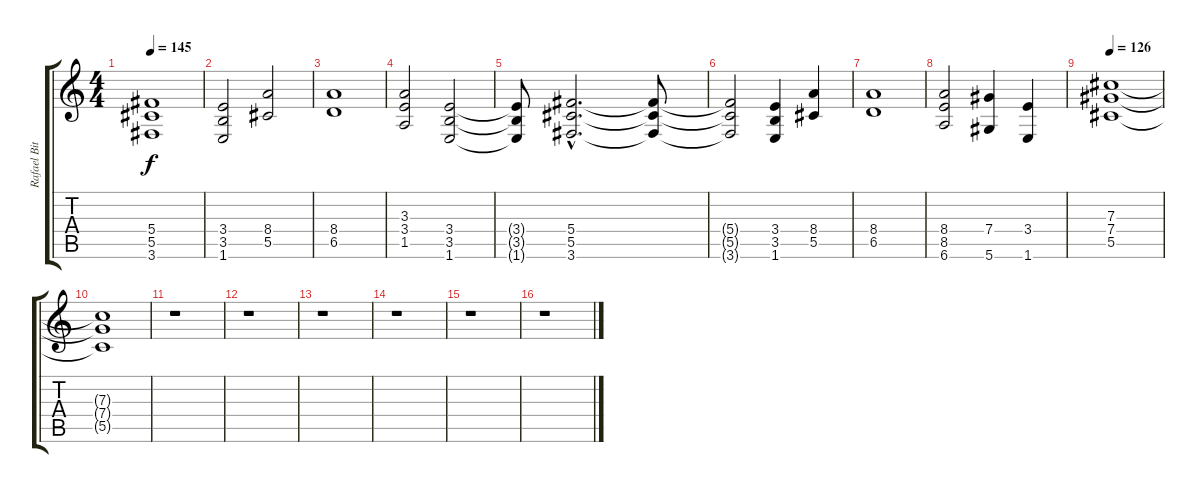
\track ("Rafael Bittencourt" "Rafael Bit") {instrument distortionguitar}
\staff {score tabs}
\tuning (Eb4 Bb3 Gb3 Db3 Ab2 Eb2) {hide}
\ts (4 4)
\tempo 145
\clef g2
\ks c
(5.4 5.5 3.6).1{dy f volume 12} |
(3.4 3.5 1.6).2 (8.4 5.5).2 |
(8.4 6.5).1 |
(3.3 3.4 1.5).2 (3.4 3.5 1.6).2 |
(3.4{t} 3.5{t} 1.6{t}).8 (5.4{hac} 5.5{hac} 3.6{hac}).2{d} (5.4{t} 5.5{t} 3.6{t}).8 |
(5.4{t} 5.5{t} 3.6{t}).2 (3.4 3.5 1.6).4 (8.4 5.5).4 |
(8.4 6.5).1 |
(8.4 8.5 6.6).2 (7.4 5.6).4 (3.4 1.6).4 |
\tempo 126
(7.3 7.4 5.5).1 |
(7.3{t} 7.4{t} 5.5{t}).1 |
r.1 |
r.1 |
r.1 |
r.1 |
r.1 |
r.1
